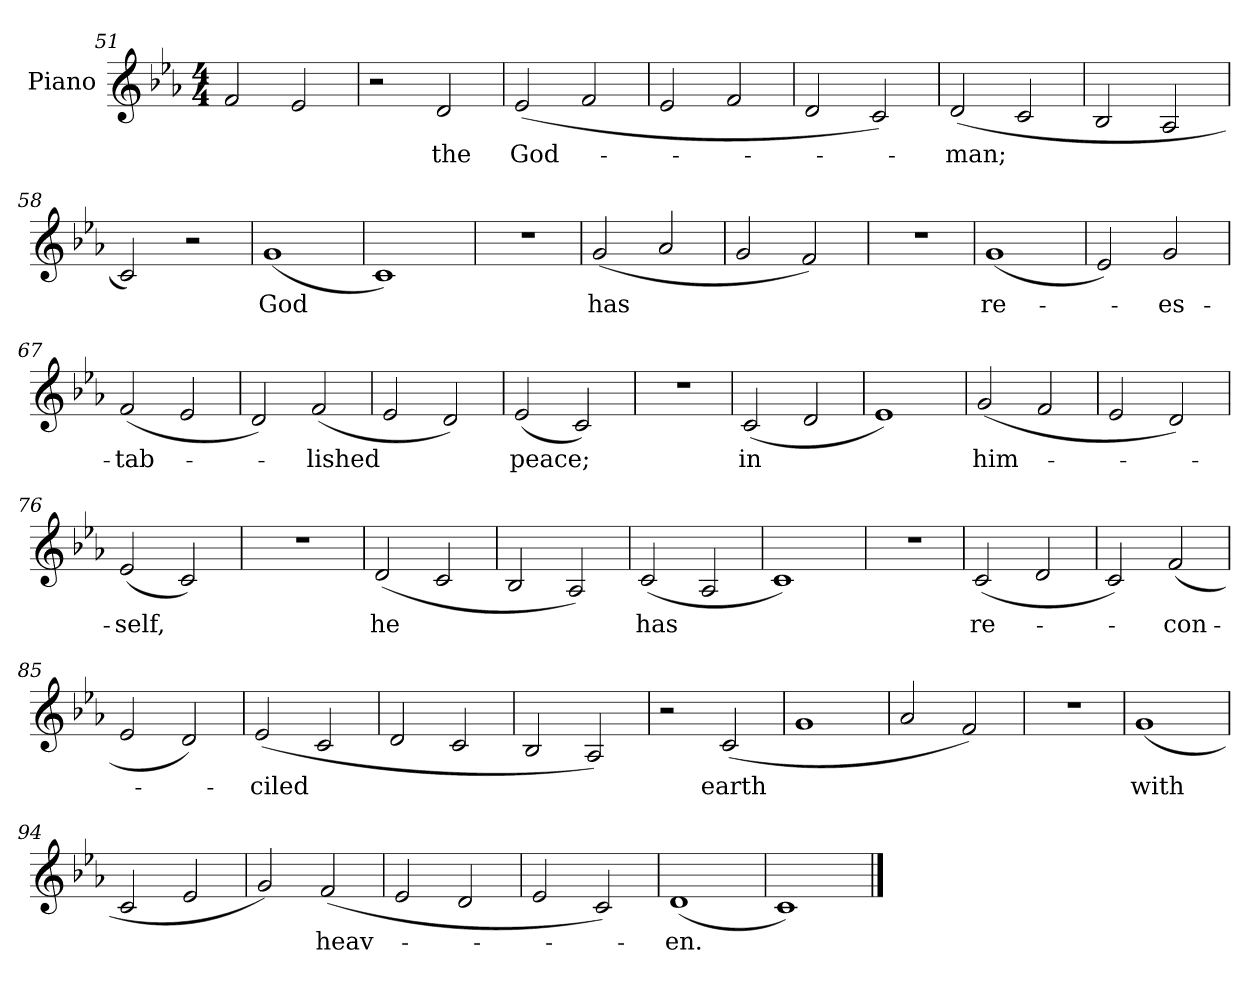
**kern	**text
*part1	*part1
*staff1	*staff1
*I"Piano	*
*I'Pno.	*
*clefG2	*
*k[b-e-a-]	*
*M4/4	*
=51	=51
2f/	.
2e-/	.
=52	=52
2r	.
2d/	the
=53	=53
(>2e-/	God-
2f/	.
=54	=54
2e-/	.
2f/	.
!!LO:LB:g=z
=55	=55
2d/	.
2c/)	.
=56	=56
(<2d/	-man;
2c/	.
=57	=57
2B-/	.
2A-/	.
=58	=58
2c/)	.
2r	.
=59	=59
(<1g	God
=60	=60
1c)	.
=61	=61
1r	.
=62	=62
(>2g/	has
2a-/	.
=63	=63
2g/	.
2f/)	.
=64	=64
1r	.
=65	=65
(<1g	re-
!!LO:LB:g=z
=66	=66
2e-/)	.
2g/	-es-
=67	=67
(<2f/	-tab-
2e-/	.
=68	=68
2d/)	.
(<2f/	-lished
=69	=69
2e-/	.
2d/)	.
=70	=70
(<2e-/	peace;
2c/)	.
=71	=71
1r	.
=72	=72
(>2c/	in
2d/	.
=73	=73
1e-)	.
=74	=74
(<2g/	him-
2f/	.
=75	=75
2e-/	.
2d/)	.
=76	=76
(<2e-/	-self,
2c/)	.
!!LO:LB:g=z
=77	=77
1r	.
=78	=78
(<2d/	he
2c/	.
=79	=79
2B-/	.
2A-/)	.
=80	=80
(<2c/	has
2A-/	.
=81	=81
1c)	.
=82	=82
1r	.
=83	=83
(>2c/	re-
2d/	.
=84	=84
2c/)	.
(<2f/	-con-
=85	=85
2e-/	.
2d/)	.
=86	=86
(<2e-/	-ciled
2c/	.
=87	=87
2d/	.
2c/	.
!!LO:LB:g=z
=88	=88
2B-/	.
2A-/)	.
=89	=89
2r	.
(>2c/	earth
=90	=90
1g	.
=91	=91
2a-/	.
2f/)	.
=92	=92
1r	.
=93	=93
(<1g	with
=94	=94
2c/	.
2e-/	.
=95	=95
2g/)	.
(<2f/	heav-
=96	=96
2e-/	.
2d/	.
=97	=97
2e-/	.
2c/)	.
=98	=98
(<1d	-en.
!!LO:PB:g=z
=99	=99
1c)	.
==	==
*-	*-
